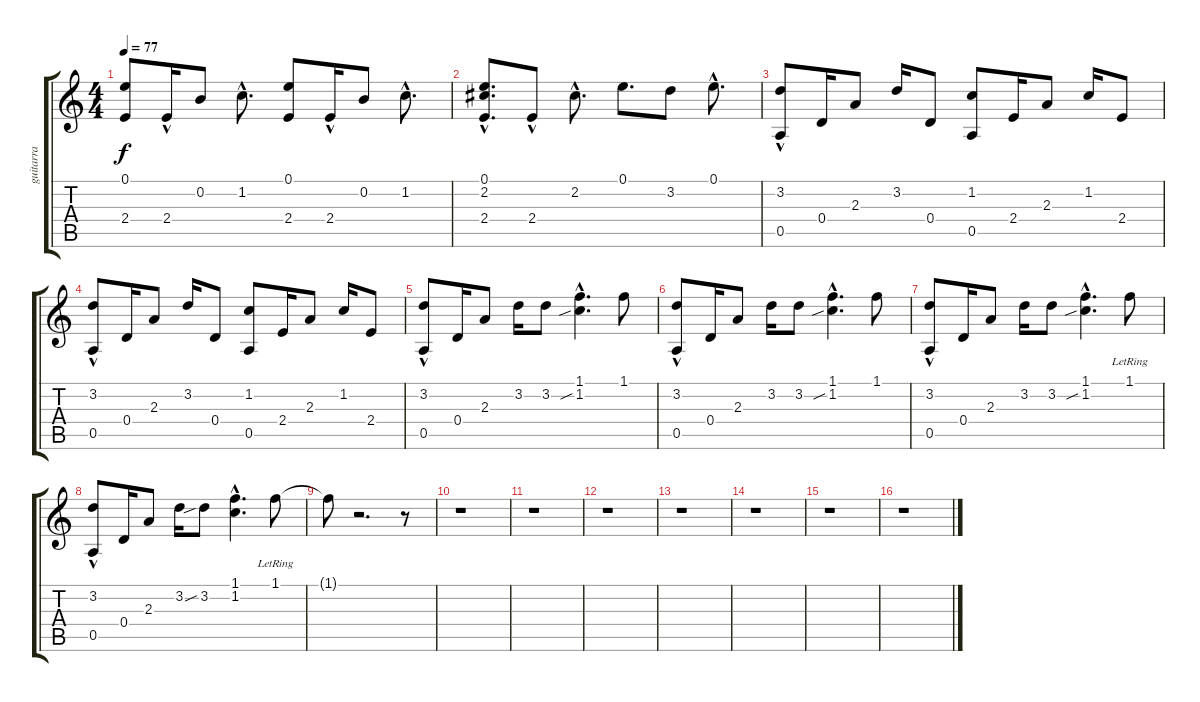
\track ("guitarra" "guitarra") {instrument acousticguitarnylon}
\staff {score tabs}
\tuning (E4 B3 G3 D3 A2 E2) {hide}
\ts (4 4)
\tempo 77
\clef g2
\ks c
(0.1 2.4).8{dy f} 2.4{hac}.16 0.2.8 1.2{hac}.8{d} (0.1 2.4).8 2.4{hac}.16 0.2.8 1.2{hac}.8{d} |
(0.1 2.2 2.4{hac}).8{d} 2.4{hac}.8 2.2{hac}.8{d} 0.1.8{d} 3.2.8 0.1{hac}.8{d} |
(3.2{hac} 0.5).8 0.4.16 2.3.8 3.2.16 0.4.8 (1.2 0.5).8 2.4.16 2.3.8 1.2.16 2.4.8 |
(3.2{hac} 0.5).8 0.4.16 2.3.8 3.2.16 0.4.8 (1.2 0.5).8 2.4.16 2.3.8 1.2.16 2.4.8 |
(3.2{hac} 0.5).8 0.4.16 2.3.8 3.2.16 3.2.8 (1.1{hac} 1.2{sib hac}).4{d} 1.1.8 |
(3.2{hac} 0.5).8 0.4.16 2.3.8 3.2.16 3.2.8 (1.1{hac} 1.2{sib hac}).4{d} 1.1.8 |
(3.2{hac} 0.5).8 0.4.16 2.3.8 3.2.16 3.2.8 (1.1{hac} 1.2{sib hac}).4{d} 1.1{lr}.8 |
(3.2{hac} 0.5).8 0.4.16 2.3.8 3.2.16 3.2{sib}.8 (1.1{hac} 1.2{hac}).4{d} 1.1{lr}.8 |
1.1{t}.8 r.2{d} r.8 |
r.1 |
r.1 |
r.1 |
r.1 |
r.1 |
r.1 |
r.1
